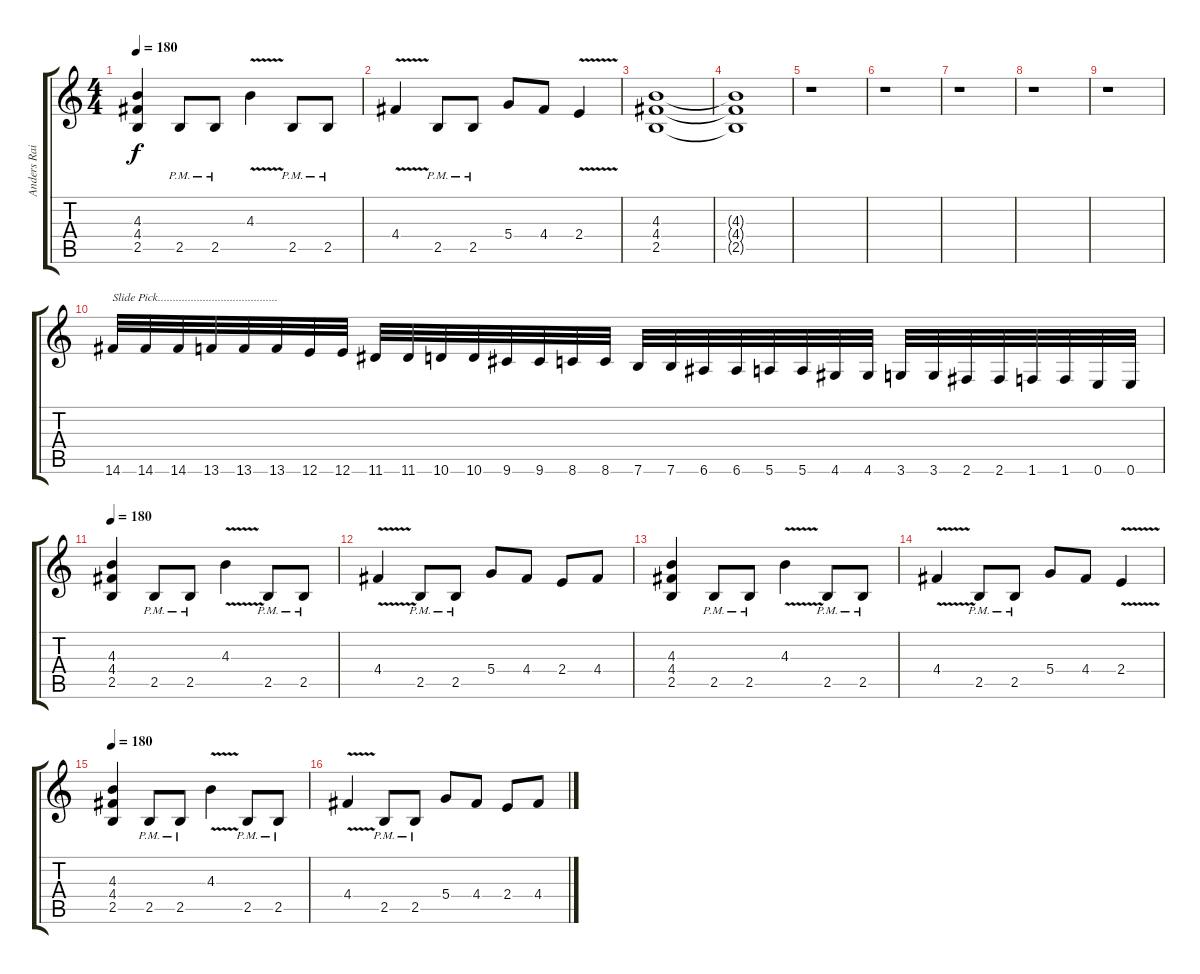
\track ("Anders Rain" "Anders Rai") {instrument distortionguitar}
\staff {score tabs}
\tuning (E4 B3 G3 D3 A2 E2) {hide}
\ts (4 4)
\tempo 180
\clef g2
\ks c
(4.3 4.4 2.5).4{dy f} 2.5{pm}.8 2.5{pm}.8 4.3{v}.4 2.5{pm}.8 2.5{pm}.8 |
4.4{v}.4 2.5{pm}.8 2.5{pm}.8 5.4.8 4.4.8 2.4{v}.4 |
(4.3 4.4 2.5).1 |
(4.3{t} 4.4{t} 2.5{t}).1{volume 0} |
r.1 |
r.1 |
r.1 |
r.1 |
r.1 |
14.6.32{txt "Slide Pick........................................" volume 14} 14.6.32 14.6.32 13.6.32 13.6.32 13.6.32 12.6.32 12.6.32 11.6.32 11.6.32 10.6.32 10.6.32 9.6.32 9.6.32 8.6.32 8.6.32 7.6.32 7.6.32 6.6.32 6.6.32 5.6.32 5.6.32 4.6.32 4.6.32 3.6.32 3.6.32 2.6.32 2.6.32 1.6.32 1.6.32 0.6.32 0.6.32 |
\tempo 180
(4.3 4.4 2.5).4{volume 14} 2.5{pm}.8 2.5{pm}.8 4.3{v}.4 2.5{pm}.8 2.5{pm}.8 |
4.4{v}.4 2.5{pm}.8 2.5{pm}.8 5.4.8 4.4.8 2.4.8 4.4.8 |
(4.3 4.4 2.5).4 2.5{pm}.8 2.5{pm}.8 4.3{v}.4 2.5{pm}.8 2.5{pm}.8 |
4.4{v}.4 2.5{pm}.8 2.5{pm}.8 5.4.8 4.4.8 2.4{v}.4 |
\tempo 180
(4.3 4.4 2.5).4 2.5{pm}.8 2.5{pm}.8 4.3{v}.4 2.5{pm}.8 2.5{pm}.8 |
4.4{v}.4 2.5{pm}.8 2.5{pm}.8 5.4.8 4.4.8 2.4.8 4.4.8
